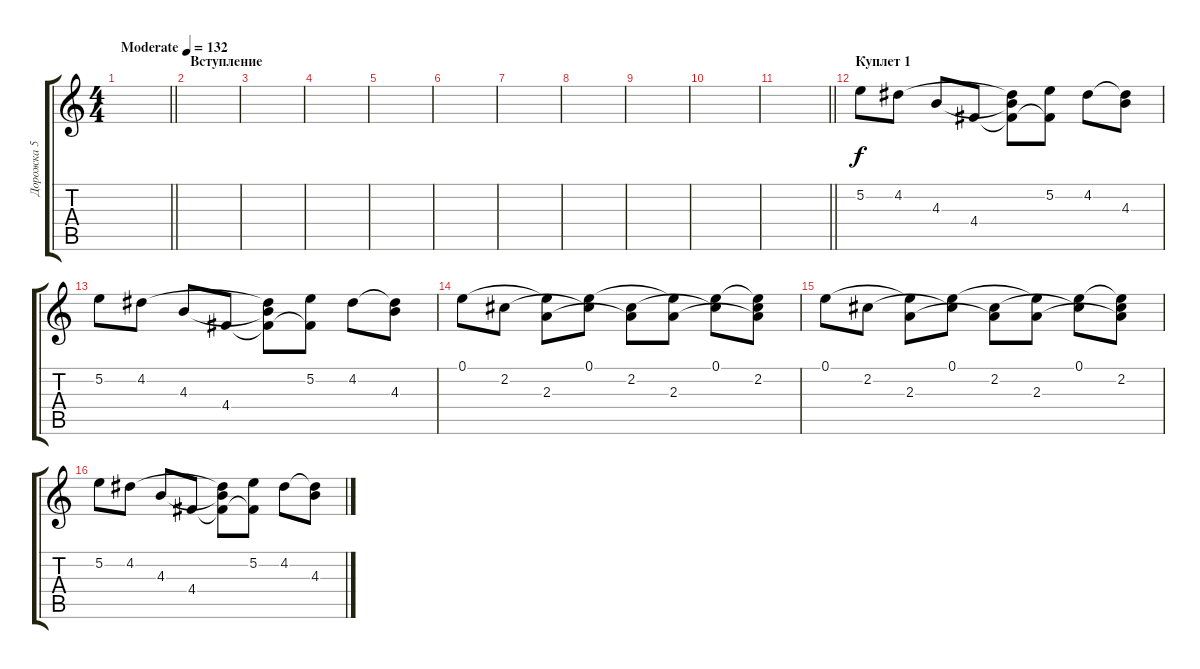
\track ("Дорожка 5" "Дорожка 5") {instrument electricguitarclean}
\staff {score tabs}
\tuning (E4 B3 G3 D3 A2 E2) {hide}
\ts (4 4)
\tempo (132 "Moderate")
\clef g2
\barLineRight lightlight
\ks c
|
\section ("" "Вступление")
|
|
|
|
|
|
|
|
|
\barLineRight lightlight
|
\section ("" "Куплет 1")
5.2.8 4.2.8 4.3.8 4.4.8 (4.2{t} 4.3{t} 4.4{t}).8 (5.2 4.4{t}).8 4.2.8 (4.2{t} 4.3).8 |
5.2.8 4.2.8 4.3.8 4.4.8 (4.2{t} 4.3{t} 4.4{t}).8 (5.2 4.4{t}).8 4.2.8 (4.2{t} 4.3).8 |
0.1.8 2.2.8 (0.1{t} 2.3).8 (0.1 2.2{t}).8 (2.2 2.3{t}).8 (0.1{t} 2.3).8 (0.1 2.2{t}).8 (0.1{t} 2.2 2.3{t}).8 |
0.1.8 2.2.8 (0.1{t} 2.3).8 (0.1 2.2{t}).8 (2.2 2.3{t}).8 (0.1{t} 2.3).8 (0.1 2.2{t}).8 (0.1{t} 2.2 2.3{t}).8 |
5.2.8 4.2.8 4.3.8 4.4.8 (4.2{t} 4.3{t} 4.4{t}).8 (5.2 4.4{t}).8 4.2.8 (4.2{t} 4.3).8
